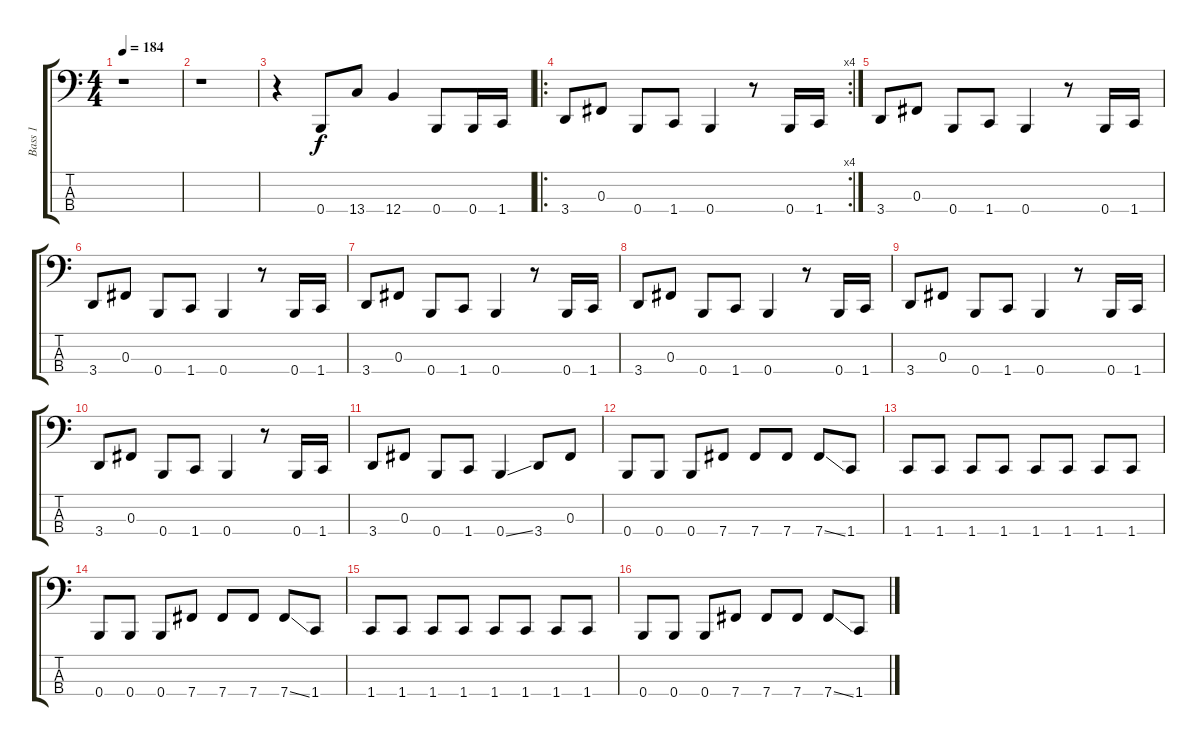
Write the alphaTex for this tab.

\track ("Bass 1" "Bass 1") {instrument electricbasspick}
\staff {score tabs}
\tuning (E2 B1 Gb1 B0) {hide}
\ts (4 4)
\tempo 184
\clef f4
\ks c
r.1{dy f} |
r.1 |
r.4 0.4.8 13.4.8 12.4.4 0.4.8 0.4.16 1.4.16 |
\ro
\rc 4
3.4.8 0.3.8 0.4.8 1.4.8 0.4.4 r.8 0.4.16 1.4.16 |
3.4.8 0.3.8 0.4.8 1.4.8 0.4.4 r.8 0.4.16 1.4.16 |
3.4.8 0.3.8 0.4.8 1.4.8 0.4.4 r.8 0.4.16 1.4.16 |
3.4.8 0.3.8 0.4.8 1.4.8 0.4.4 r.8 0.4.16 1.4.16 |
3.4.8 0.3.8 0.4.8 1.4.8 0.4.4 r.8 0.4.16 1.4.16 |
3.4.8 0.3.8 0.4.8 1.4.8 0.4.4 r.8 0.4.16 1.4.16 |
3.4.8 0.3.8 0.4.8 1.4.8 0.4.4 r.8 0.4.16 1.4.16 |
3.4.8 0.3.8 0.4.8 1.4.8 0.4{ss}.4 3.4.8 0.3.8 |
0.4.8 0.4.8 0.4.8 7.4.8 7.4.8 7.4.8 7.4{ss}.8 1.4.8 |
1.4.8 1.4.8 1.4.8 1.4.8 1.4.8 1.4.8 1.4.8 1.4.8 |
0.4.8 0.4.8 0.4.8 7.4.8 7.4.8 7.4.8 7.4{ss}.8 1.4.8 |
1.4.8 1.4.8 1.4.8 1.4.8 1.4.8 1.4.8 1.4.8 1.4.8 |
0.4.8 0.4.8 0.4.8 7.4.8 7.4.8 7.4.8 7.4{ss}.8 1.4.8
